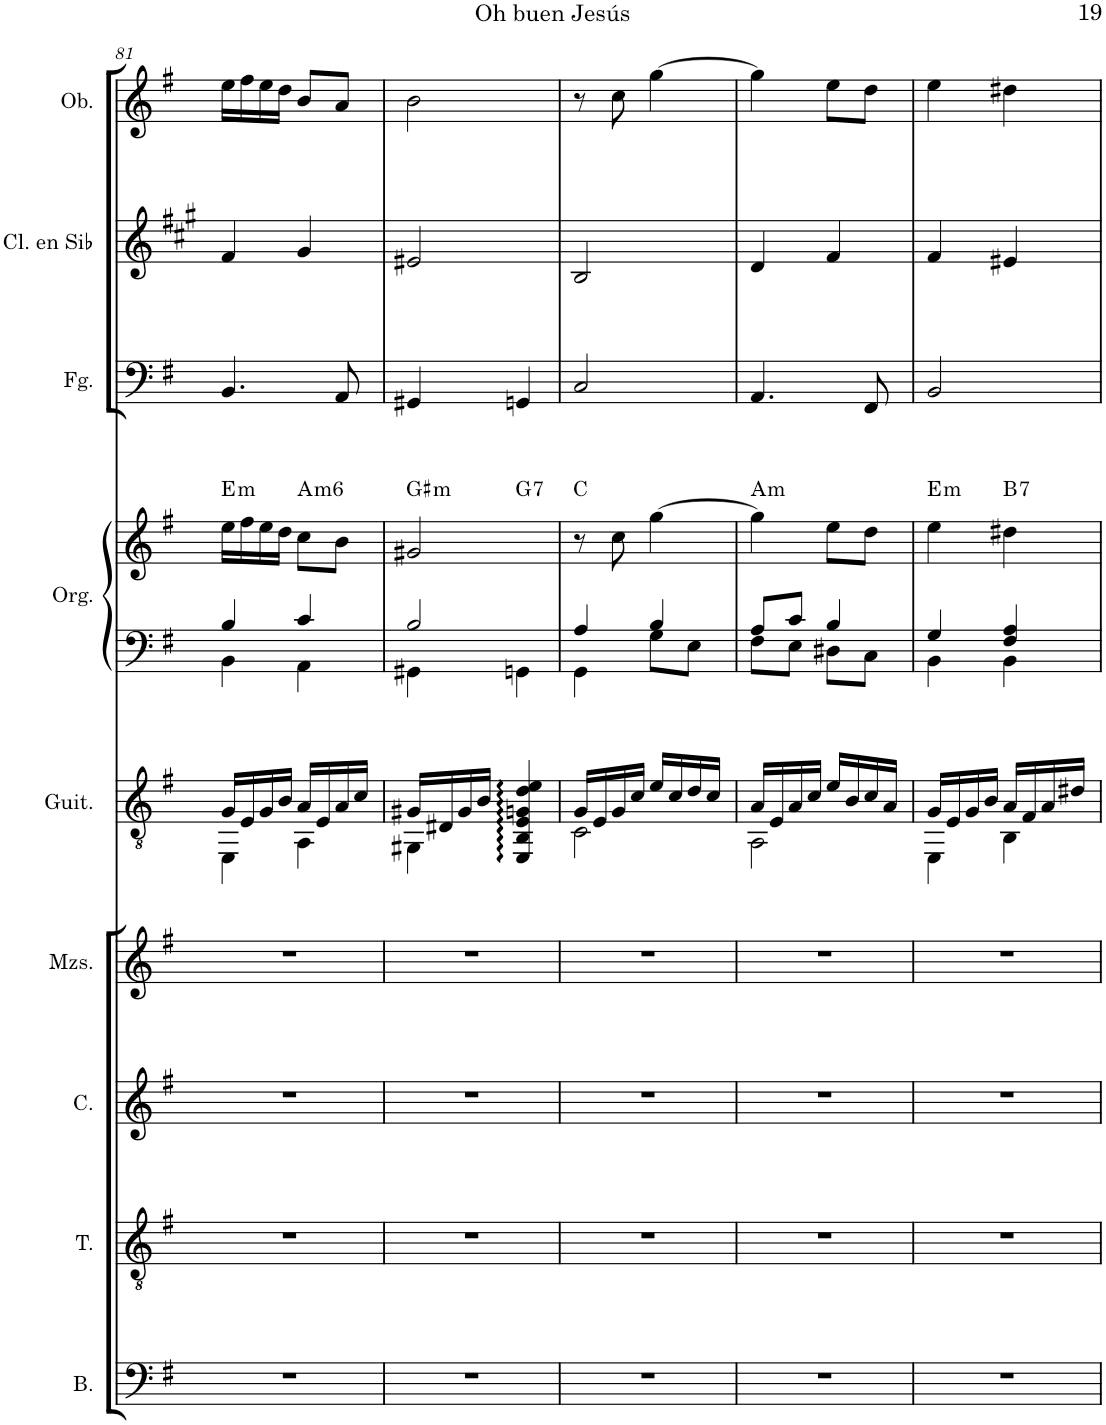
**kern	**kern	**kern	**kern	**kern	**harte	**kern	**kern	**harte	**kern	**kern	**kern
*part9	*part8	*part7	*part6	*part5	*part5	*part4	*part4	*part4	*part3	*part2	*part1
*staff10	*staff9	*staff8	*staff7	*staff6	*	*staff5	*staff4	*	*staff3	*staff2	*staff1
*I"Bajo	*I"Tenor	*I"Contralto	*I"Mezzosoprano	*I"Guitarra acústica	*	*I"Órgano	*	*	*I"Fagot	*I"Clarinete en Sib	*I"Oboe
*I'B.	*I'T.	*I'C.	*I'Mzs.	*I'Guit.	*	*	*	*	*I'Fg.	*I'Cl. en Sib	*I'Ob.
!!LO:PB:g=z
*clefF4	*clefGv2	*clefG2	*clefG2	*clefGv2	*	*clefF4	*clefG2	*	*clefF4	*clefG2	*clefG2
*	*	*	*	*	*	*	*	*	*	*Trd1c2	*
*k[f#]	*k[f#]	*k[f#]	*k[f#]	*k[f#]	*	*k[f#]	*k[f#]	*	*k[f#]	*k[f#c#g#]	*k[f#]
*M2/4	*M2/4	*M2/4	*M2/4	*M2/4	*	*M2/4	*M2/4	*	*M2/4	*M2/4	*M2/4
=81	=81	=81	=81	=81	=81	=81	=81	=81	=81	=81	=81
*	*	*	*	*^	*	*^	*	*	*	*	*
!	!	!	!	!	!	!LO:H:kt=m	!	!	!	!LO:H:kt=m	!	!	!
2r	2r	2r	2r	16G/LL	4EE\	E:min	4B/	4BB\	16ee\LL	E:min	4.BB/	4f#/	16ee\LL
.	.	.	.	16E/	.	.	.	.	16ff#\	.	.	.	16ff#\
.	.	.	.	16G/	.	.	.	.	16ee\	.	.	.	16ee\
.	.	.	.	16B/JJ	.	.	.	.	16dd\JJ	.	.	.	16dd\JJ
!	!	!	!	!	!	!LO:H:kt=m6	!	!	!	!LO:H:kt=m6	!	!	!
.	.	.	.	16A/LL	4AA\	A:min6	4c/	4AA\	8cc\L	A:min6	.	4g#/	8b/L
.	.	.	.	16E/	.	.	.	.	.	.	.	.	.
.	.	.	.	16A/	.	.	.	.	8b\J	.	8AA/	.	8a/J
.	.	.	.	16c/JJ	.	.	.	.	.	.	.	.	.
=82	=82	=82	=82	=82	=82	=82	=82	=82	=82	=82	=82	=82	=82
!	!	!	!	!	!	!LO:H:kt=m	!	!	!	!LO:H:kt=m	!	!	!
*	*	*	*	*	*	*	*	*	*^	*	*	*	*
2r	2r	2r	2r	16G#X/LL	4GG#X\	G#:min	2B/	4GG#X\	2g#X/	4ryy	G#:min	4GG#X/	2e#X/	2b\
.	.	.	.	16D#X/	.	.	.	.	.	.	.	.	.	.
.	.	.	.	16G#/	.	.	.	.	.	.	.	.	.	.
.	.	.	.	16B/JJ	.	.	.	.	.	.	.	.	.	.
!	!	!	!	!	!	!LO:H:kt=m7	!	!	!	!	!LO:H:kt=7	!	!	!
.	.	.	.	4EE/ 4BB/ 4E/ 4Gn/ 4d/ 4e/	4ryy	E:min7	.	4GGn\	.	4ryy	G:7	4GGn/	.	.
*	*	*	*	*	*	*	*	*	*v	*v	*	*	*	*
=83	=83	=83	=83	=83	=83	=83	=83	=83	=83	=83	=83	=83	=83
2r	2r	2r	2r	16G/LL	2C\	C:maj	4A/	4GG\	8r	C:maj	2C/	2B/	8r
.	.	.	.	16E/	.	.	.	.	.	.	.	.	.
.	.	.	.	16G/	.	.	.	.	8cc\	.	.	.	8cc\
.	.	.	.	16c/JJ	.	.	.	.	.	.	.	.	.
.	.	.	.	16e/LL	.	.	4B/	8G\L	[4gg\	.	.	.	[4gg\
.	.	.	.	16c/	.	.	.	.	.	.	.	.	.
.	.	.	.	16d/	.	.	.	8E\J	.	.	.	.	.
.	.	.	.	16c/JJ	.	.	.	.	.	.	.	.	.
=84	=84	=84	=84	=84	=84	=84	=84	=84	=84	=84	=84	=84	=84
!	!	!	!	!	!	!LO:H:kt=m	!	!	!	!LO:H:kt=m	!	!	!
2r	2r	2r	2r	16A/LL	2AA\	A:min	8A/L	8F#\L	4gg\]	A:min	4.AA/	4d/	4gg\]
.	.	.	.	16E/	.	.	.	.	.	.	.	.	.
.	.	.	.	16A/	.	.	8c/J	8E\J	.	.	.	.	.
.	.	.	.	16c/JJ	.	.	.	.	.	.	.	.	.
.	.	.	.	16e/LL	.	.	4B/	8D#X\L	8ee\L	.	.	4f#/	8ee\L
.	.	.	.	16B/	.	.	.	.	.	.	.	.	.
.	.	.	.	16c/	.	.	.	8C\J	8dd\J	.	8FF#/	.	8dd\J
.	.	.	.	16A/JJ	.	.	.	.	.	.	.	.	.
=85	=85	=85	=85	=85	=85	=85	=85	=85	=85	=85	=85	=85	=85
!	!	!	!	!	!	!LO:H:kt=m	!	!	!	!LO:H:kt=m	!	!	!
2r	2r	2r	2r	16G/LL	4EE\	E:min	4G/	4BB\	4ee\	E:min	2BB/	4f#/	4ee\
.	.	.	.	16E/	.	.	.	.	.	.	.	.	.
.	.	.	.	16G/	.	.	.	.	.	.	.	.	.
.	.	.	.	16B/JJ	.	.	.	.	.	.	.	.	.
!	!	!	!	!	!	!LO:H:kt=7	!	!	!	!LO:H:kt=7	!	!	!
.	.	.	.	16A/LL	4BB\	B:7	4F#/ 4A/	4BB\	4dd#X\	B:7	.	4e#X/	4dd#X\
.	.	.	.	16F#/	.	.	.	.	.	.	.	.	.
.	.	.	.	16A/	.	.	.	.	.	.	.	.	.
.	.	.	.	16d#X/JJ	.	.	.	.	.	.	.	.	.
*	*	*	*	*v	*v	*	*	*	*	*	*	*	*
*	*	*	*	*	*	*v	*v	*	*	*	*	*
=	=	=	=	=	=	=	=	=	=	=	=
*-	*-	*-	*-	*-	*-	*-	*-	*-	*-	*-	*-
